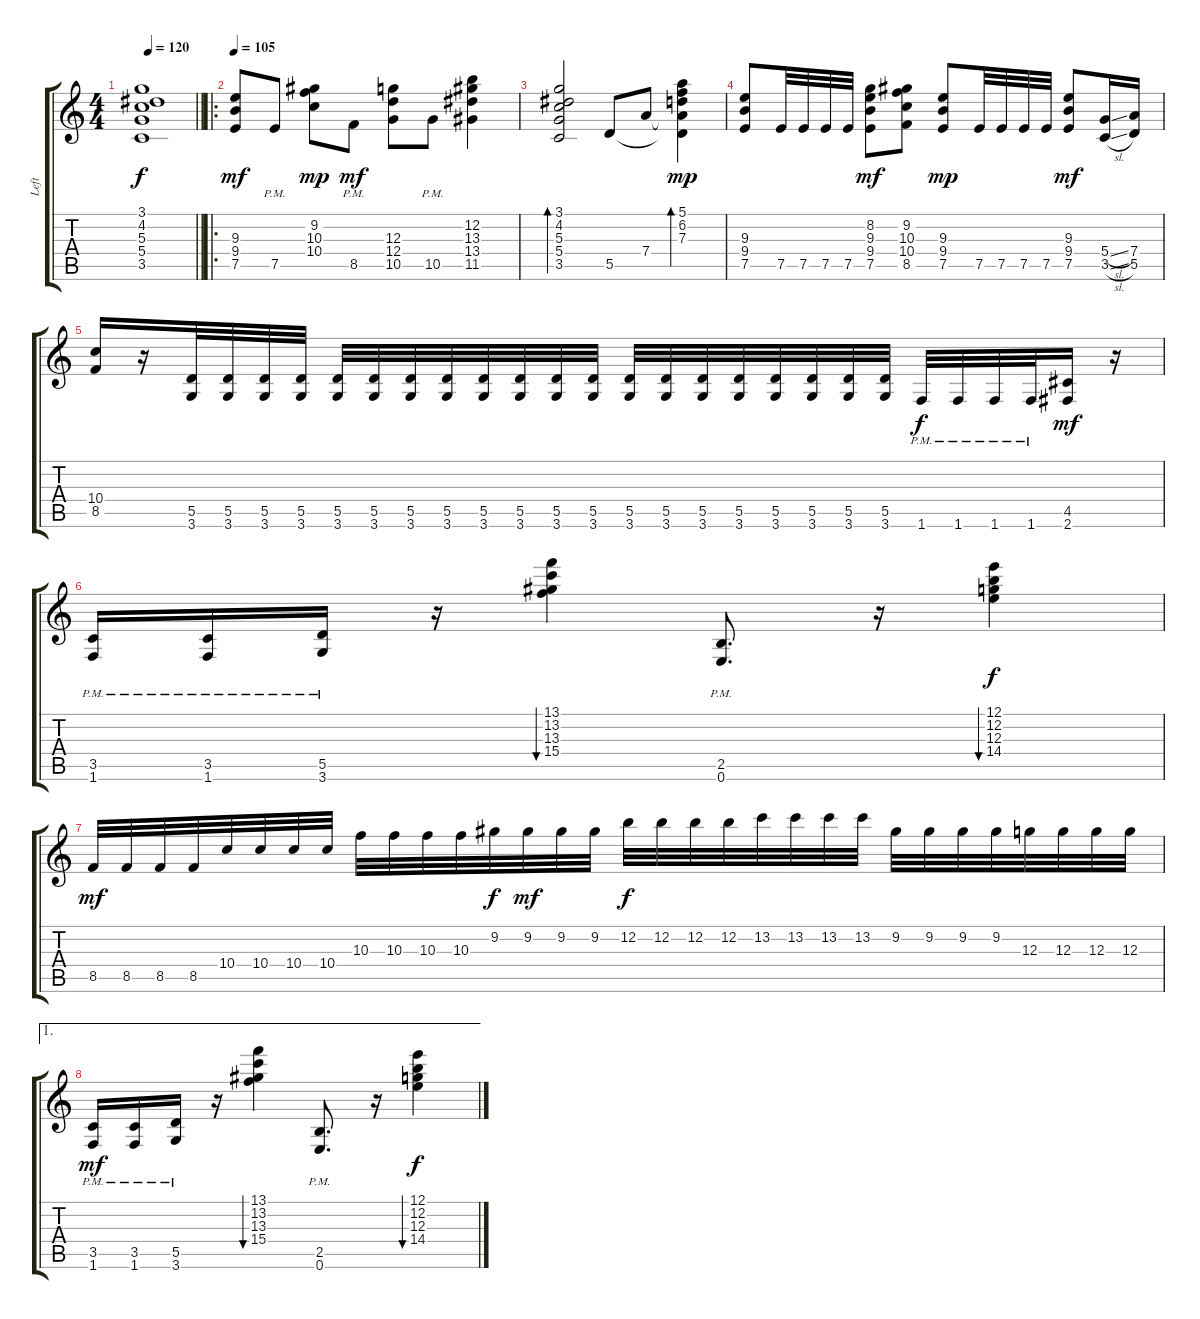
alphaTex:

\track ("Left" "Left") {instrument distortionguitar}
\staff {score tabs}
\tuning (E4 B3 G3 D3 A2 E2) {hide}
\ts (4 4)
\tempo 120
\clef g2
\barLineRight lightlight
\ks c
(3.1{t} 4.2{t} 5.3{t} 5.4{t} 3.5{t}).1{dy f} |
\ro
\section ("" "")
\tempo 105
(9.3 9.4 7.5).8{dy mf instrument distortionguitar} 7.5{pm}.8 (9.2 10.3 10.4).8{dy mp} 8.5{pm}.8{dy mf} (12.3 12.4 10.5).8 10.5{pm}.8 (12.2 13.3 13.4 11.5).4 |
(3.1 4.2 5.3 5.4 3.5).2{bd 120} 5.5.8 7.4.8 (5.1 6.2 7.3 7.4{t} 5.5{t}).4{bd 120 dy mp} |
(9.3 9.4 7.5).8 7.5.32 7.5.32 7.5.32 7.5.32 (8.2 9.3 9.4 7.5).8{dy mf} (9.2 10.3 10.4 8.5).8 (9.3 9.4 7.5).8{dy mp} 7.5.32 7.5.32 7.5.32 7.5.32 (9.3 9.4 7.5).8{dy mf} (5.4{sl} 3.5{sl}).16 (7.4 5.5).16 |
(10.4 8.5).16 r.16 (5.5 3.6).32 (5.5 3.6).32 (5.5 3.6).32 (5.5 3.6).32 (5.5 3.6).32 (5.5 3.6).32 (5.5 3.6).32 (5.5 3.6).32 (5.5 3.6).32 (5.5 3.6).32 (5.5 3.6).32 (5.5 3.6).32 (5.5 3.6).32 (5.5 3.6).32 (5.5 3.6).32 (5.5 3.6).32 (5.5 3.6).32 (5.5 3.6).32 (5.5 3.6).32 (5.5 3.6).32 1.6{pm}.32{dy f} 1.6{pm}.32 1.6{pm}.32 1.6{pm}.32 (4.5 2.6).16{dy mf} r.16 |
(3.5{pm} 1.6{pm}).16 (3.5{pm} 1.6{pm}).16 (5.5{pm} 3.6{pm}).16 r.16 (13.1 13.2 13.3 15.4).4{bu 480} (2.5{pm} 0.6{pm}).8{d} r.16 (12.1 12.2 12.3 14.4).4{bu 480 dy f} |
8.5.32{dy mf} 8.5.32 8.5.32 8.5.32 10.4.32 10.4.32 10.4.32 10.4.32 10.3.32 10.3.32 10.3.32 10.3.32 9.2.32{dy f} 9.2.32{dy mf} 9.2.32 9.2.32 12.2.32{dy f} 12.2.32 12.2.32 12.2.32 13.2.32 13.2.32 13.2.32 13.2.32 9.2.32 9.2.32 9.2.32 9.2.32 12.3.32 12.3.32 12.3.32 12.3.32 |
\ae 1
(3.5{pm} 1.6{pm}).16{dy mf} (3.5{pm} 1.6{pm}).16 (5.5{pm} 3.6{pm}).16 r.16 (13.1 13.2 13.3 15.4).4{bu 480} (2.5{pm} 0.6{pm}).8{d} r.16 (12.1 12.2 12.3 14.4).4{bu 480 dy f}
